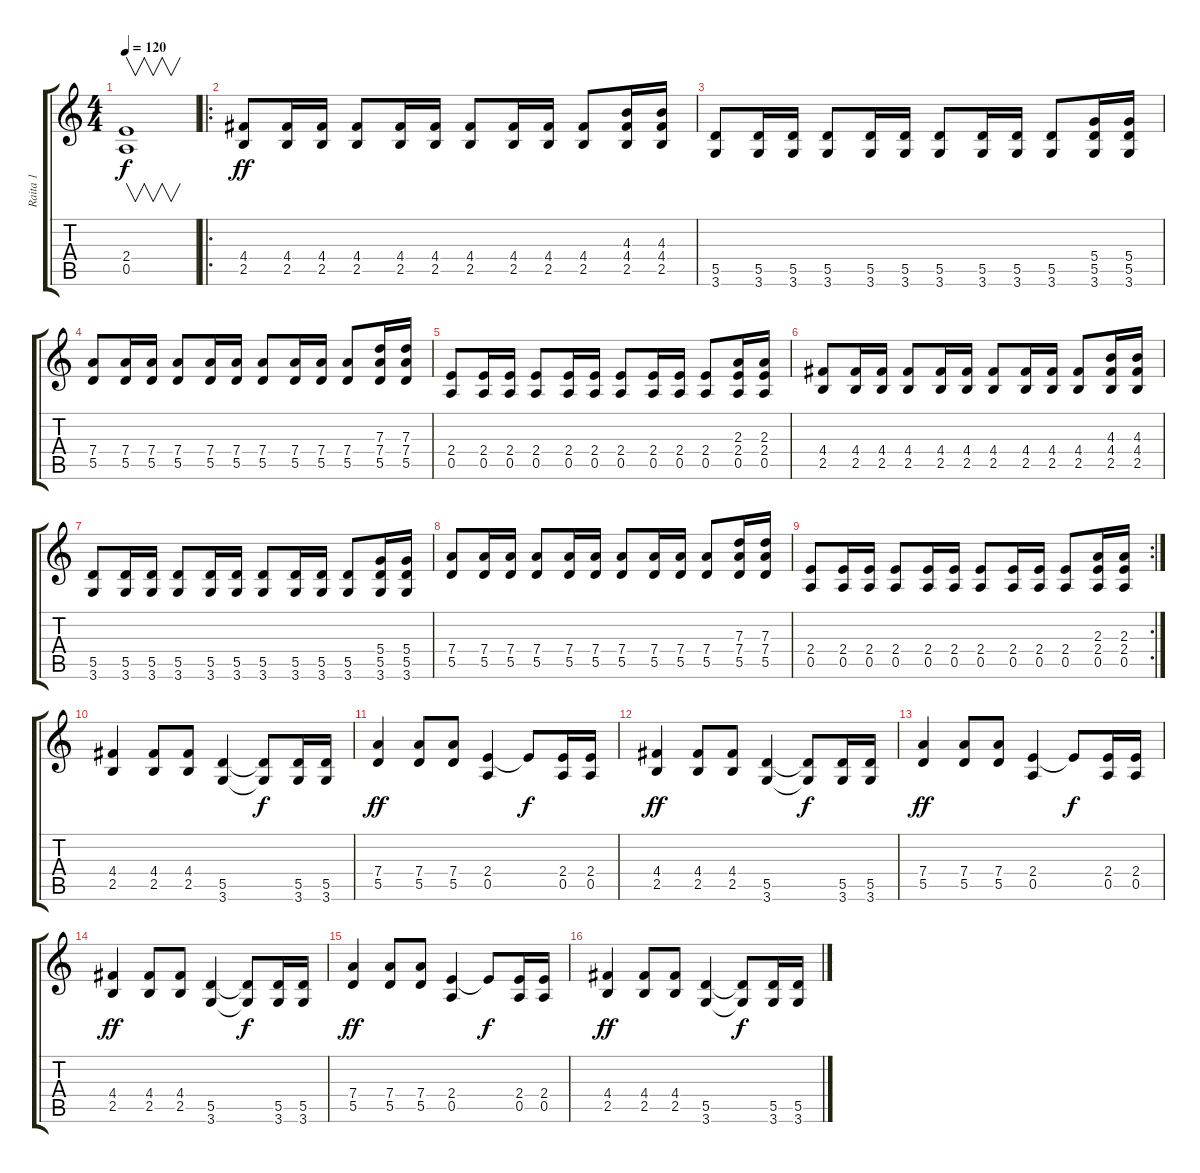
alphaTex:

\track ("Raita 1" "Raita 1") {instrument distortionguitar}
\staff {score tabs}
\tuning (E4 B3 G3 D3 A2 E2) {hide}
\ts (4 4)
\tempo 120
\clef g2
\ks c
(2.4 0.5).1{v dy f} |
\ro
(4.4 2.5).8{dy ff} (4.4 2.5).16 (4.4 2.5).16 (4.4 2.5).8 (4.4 2.5).16 (4.4 2.5).16 (4.4 2.5).8 (4.4 2.5).16 (4.4 2.5).16 (4.4 2.5).8 (4.3 4.4 2.5).16 (4.3 4.4 2.5).16 |
(5.5 3.6).8 (5.5 3.6).16 (5.5 3.6).16 (5.5 3.6).8 (5.5 3.6).16 (5.5 3.6).16 (5.5 3.6).8 (5.5 3.6).16 (5.5 3.6).16 (5.5 3.6).8 (5.4 5.5 3.6).16 (5.4 5.5 3.6).16 |
(7.4 5.5).8 (7.4 5.5).16 (7.4 5.5).16 (7.4 5.5).8 (7.4 5.5).16 (7.4 5.5).16 (7.4 5.5).8 (7.4 5.5).16 (7.4 5.5).16 (7.4 5.5).8 (7.3 7.4 5.5).16 (7.3 7.4 5.5).16 |
(2.4 0.5).8 (2.4 0.5).16 (2.4 0.5).16 (2.4 0.5).8 (2.4 0.5).16 (2.4 0.5).16 (2.4 0.5).8 (2.4 0.5).16 (2.4 0.5).16 (2.4 0.5).8 (2.3 2.4 0.5).16 (2.3 2.4 0.5).16 |
(4.4 2.5).8 (4.4 2.5).16 (4.4 2.5).16 (4.4 2.5).8 (4.4 2.5).16 (4.4 2.5).16 (4.4 2.5).8 (4.4 2.5).16 (4.4 2.5).16 (4.4 2.5).8 (4.3 4.4 2.5).16 (4.3 4.4 2.5).16 |
(5.5 3.6).8 (5.5 3.6).16 (5.5 3.6).16 (5.5 3.6).8 (5.5 3.6).16 (5.5 3.6).16 (5.5 3.6).8 (5.5 3.6).16 (5.5 3.6).16 (5.5 3.6).8 (5.4 5.5 3.6).16 (5.4 5.5 3.6).16 |
(7.4 5.5).8 (7.4 5.5).16 (7.4 5.5).16 (7.4 5.5).8 (7.4 5.5).16 (7.4 5.5).16 (7.4 5.5).8 (7.4 5.5).16 (7.4 5.5).16 (7.4 5.5).8 (7.3 7.4 5.5).16 (7.3 7.4 5.5).16 |
\rc 2
(2.4 0.5).8 (2.4 0.5).16 (2.4 0.5).16 (2.4 0.5).8 (2.4 0.5).16 (2.4 0.5).16 (2.4 0.5).8 (2.4 0.5).16 (2.4 0.5).16 (2.4 0.5).8 (2.3 2.4 0.5).16 (2.3 2.4 0.5).16 |
(4.4 2.5).4 (4.4 2.5).8 (4.4 2.5).8 (5.5 3.6).4 (5.5{t} 3.6{t}).8{dy f} (5.5 3.6).16 (5.5 3.6).16 |
(7.4 5.5).4{dy ff} (7.4 5.5).8 (7.4 5.5).8 (2.4 0.5).4 2.4{t}.8{dy f} (2.4 0.5).16 (2.4 0.5).16 |
(4.4 2.5).4{dy ff} (4.4 2.5).8 (4.4 2.5).8 (5.5 3.6).4 (5.5{t} 3.6{t}).8{dy f} (5.5 3.6).16 (5.5 3.6).16 |
(7.4 5.5).4{dy ff} (7.4 5.5).8 (7.4 5.5).8 (2.4 0.5).4 2.4{t}.8{dy f} (2.4 0.5).16 (2.4 0.5).16 |
(4.4 2.5).4{dy ff} (4.4 2.5).8 (4.4 2.5).8 (5.5 3.6).4 (5.5{t} 3.6{t}).8{dy f} (5.5 3.6).16 (5.5 3.6).16 |
(7.4 5.5).4{dy ff} (7.4 5.5).8 (7.4 5.5).8 (2.4 0.5).4 2.4{t}.8{dy f} (2.4 0.5).16 (2.4 0.5).16 |
(4.4 2.5).4{dy ff} (4.4 2.5).8 (4.4 2.5).8 (5.5 3.6).4 (5.5{t} 3.6{t}).8{dy f} (5.5 3.6).16 (5.5 3.6).16
